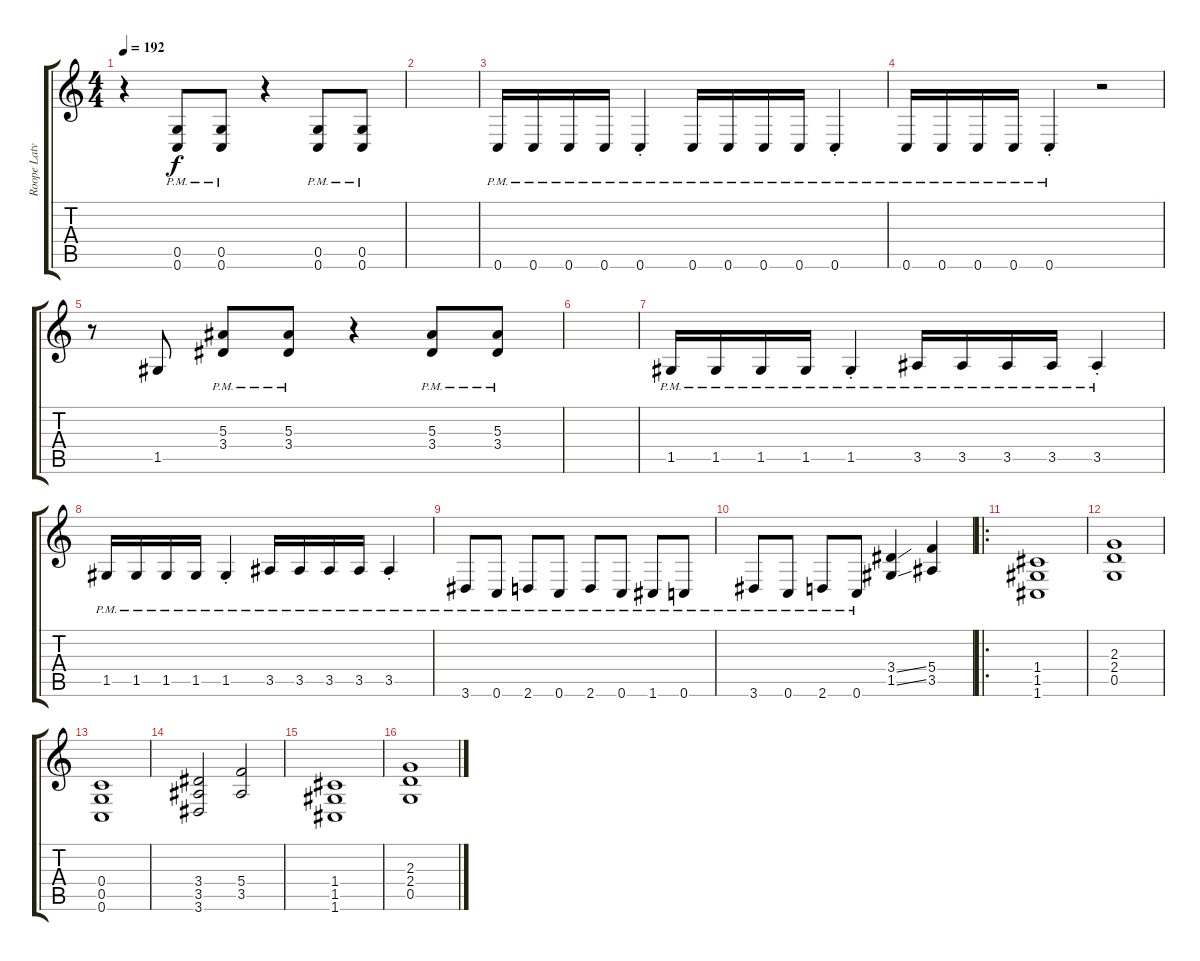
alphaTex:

\track ("Roope Latvala" "Roope Latv") {instrument distortionguitar}
\staff {score tabs}
\tuning (D4 A3 F3 C3 G2 C2) {hide}
\ts (4 4)
\tempo 192
\clef g2
\ks c
r.4{dy f} (0.5{pm} 0.6{pm}).8 (0.5{pm} 0.6{pm}).8 r.4 (0.5{pm} 0.6{pm}).8 (0.5{pm} 0.6{pm}).8 |
|
0.6{pm}.16 0.6{pm}.16 0.6{pm}.16 0.6{pm}.16 0.6{pm st}.4 0.6{pm}.16 0.6{pm}.16 0.6{pm}.16 0.6{pm}.16 0.6{pm st}.4 |
0.6{pm}.16 0.6{pm}.16 0.6{pm}.16 0.6{pm}.16 0.6{pm st}.4 r.2 |
r.8 1.5.8 (5.3{pm} 3.4{pm}).8 (5.3{pm} 3.4{pm}).8 r.4 (5.3{pm} 3.4{pm}).8 (5.3{pm} 3.4{pm}).8 |
|
1.5{pm}.16 1.5{pm}.16 1.5{pm}.16 1.5{pm}.16 1.5{pm st}.4 3.5{pm}.16 3.5{pm}.16 3.5{pm}.16 3.5{pm}.16 3.5{pm st}.4 |
1.5{pm}.16 1.5{pm}.16 1.5{pm}.16 1.5{pm}.16 1.5{pm st}.4 3.5{pm}.16 3.5{pm}.16 3.5{pm}.16 3.5{pm}.16 3.5{pm st}.4 |
3.6{pm}.8 0.6{pm}.8 2.6{pm}.8 0.6{pm}.8 2.6{pm}.8 0.6{pm}.8 1.6{pm}.8 0.6{pm}.8 |
3.6{pm}.8 0.6{pm}.8 2.6{pm}.8 0.6{pm}.8 (3.4{ss} 1.5{ss}).4 (5.4 3.5).4 |
\ro
(1.4 1.5 1.6).1 |
(2.3 2.4 0.5).1 |
(0.4 0.5 0.6).1 |
(3.4 3.5 3.6).2 (5.4 3.5).2 |
(1.4 1.5 1.6).1 |
(2.3 2.4 0.5).1
